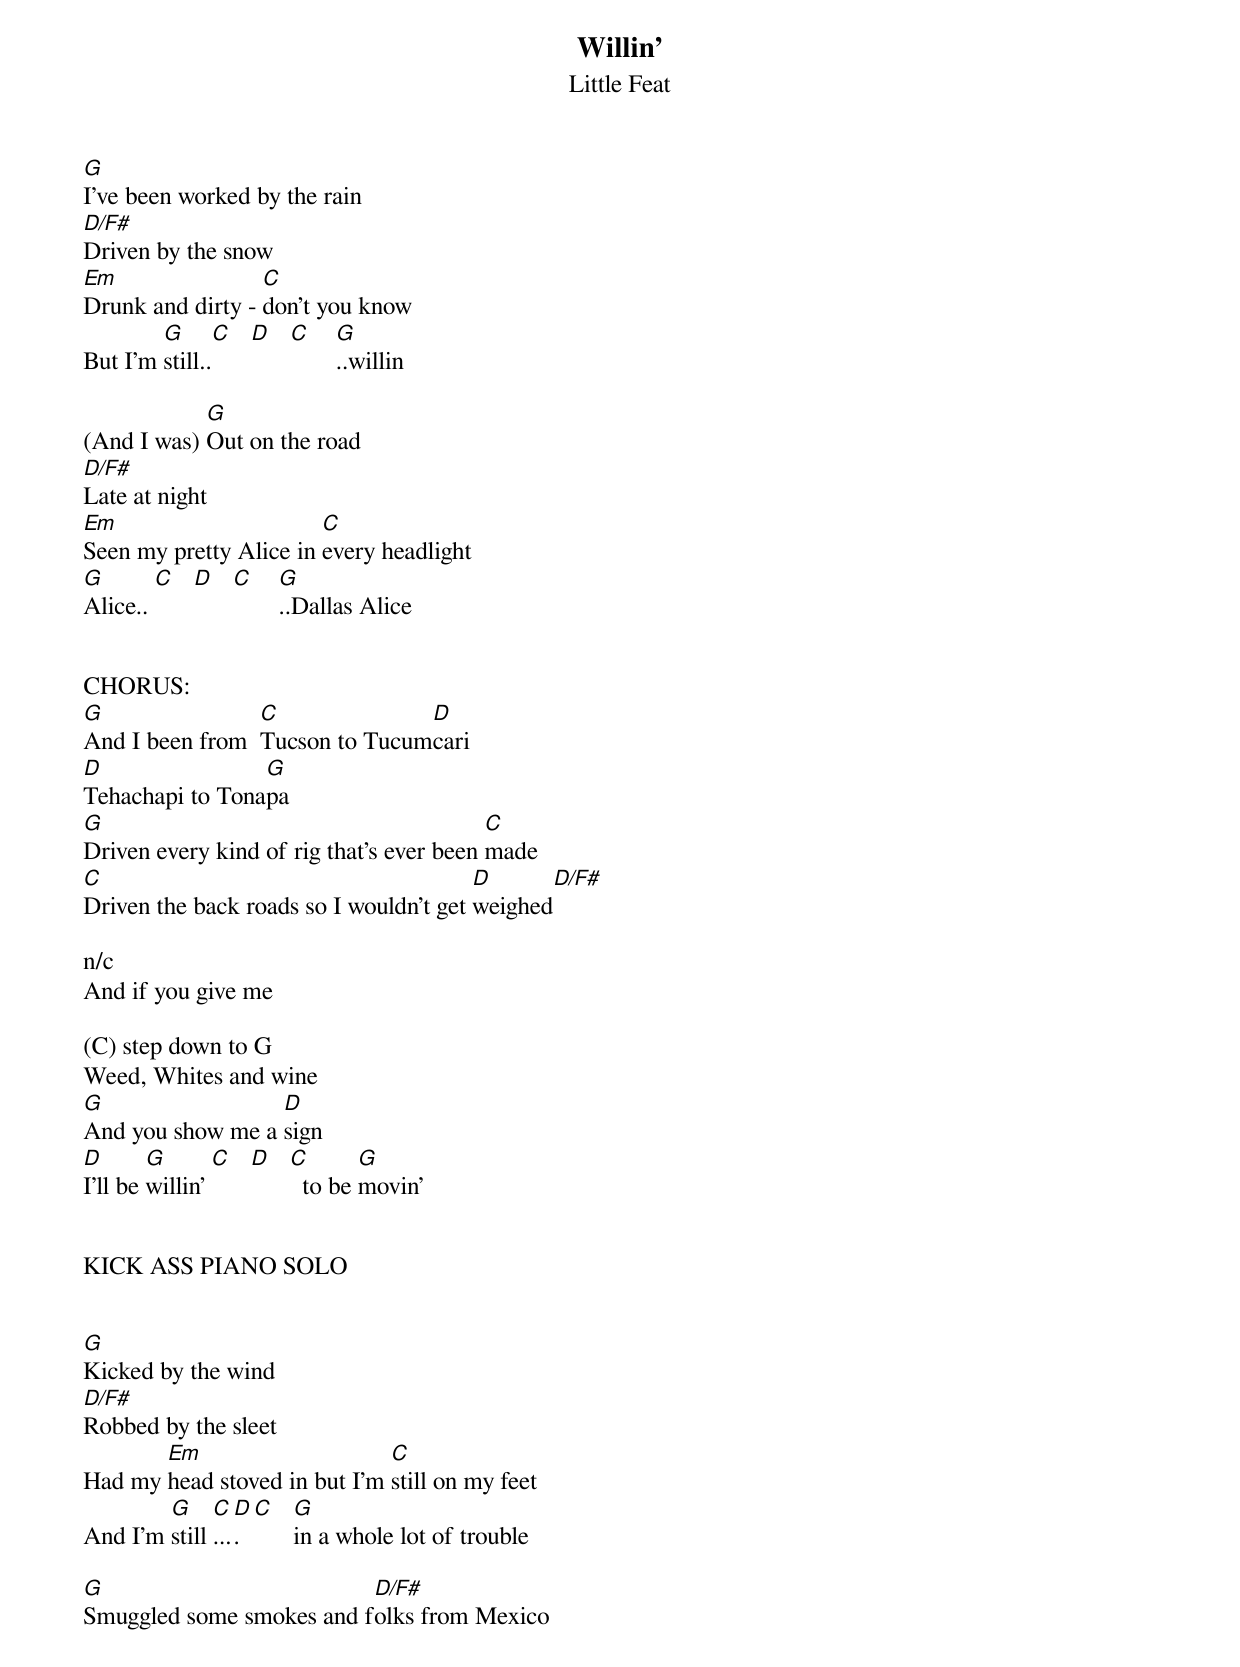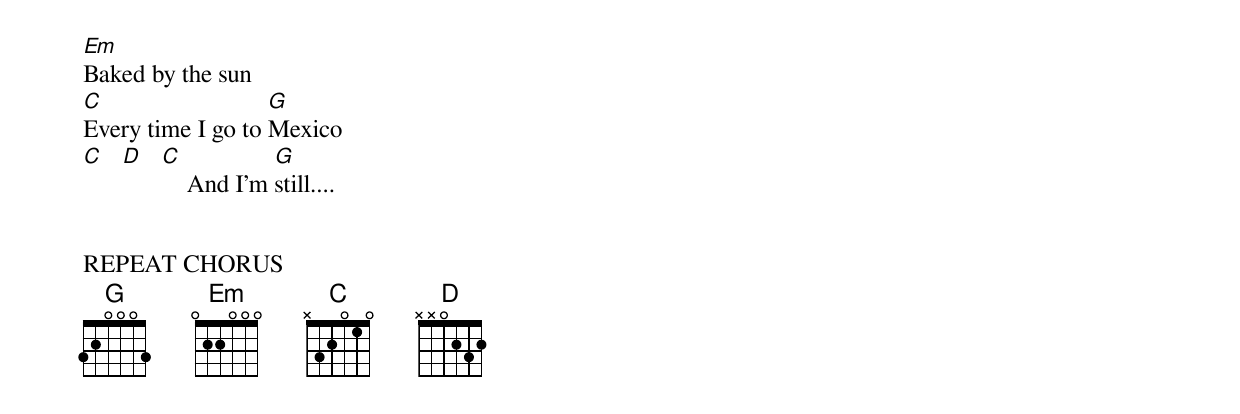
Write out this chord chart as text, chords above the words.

Willin’
Little Feat

INTRO: G  D/F# Em  C  G    C  D*  C  G     (twice)		D* = x54030


G
I've been worked by the rain
D/F#
Driven by the snow
Em                C
Drunk and dirty - don't you know
        G      C  D  C   G
But I'm still..          ..willin

            G
(And I was) Out on the road
D/F#
Late at night
Em                      C
Seen my pretty Alice in every headlight
G       C  D  C   G
Alice..           ..Dallas Alice


CHORUS:
G                C              D
And I been from  Tucson to Tucumcari
D                G
Tehachapi to Tonapa
G                                         C
Driven every kind of rig that's ever been made
C                                       D        D/F#
Driven the back roads so I wouldn't get weighed

n/c
And if you give me

(C) step down to G
Weed, Whites and wine
G                 D
And you show me a sign
D       G       C  D  C       G
I'll be willin'         to be movin'


KICK ASS PIANO SOLO


G
Kicked by the wind
D/F#
Robbed by the sleet
       Em                     C
Had my head stoved in but I'm still on my feet
        G     C  D  C  G
And I'm still ....     in a whole lot of trouble

G                         D/F#
Smuggled some smokes and folks from Mexico
Em
Baked by the sun
C                  G
Every time I go to Mexico
C  D  C           G
          And I'm still....


REPEAT CHORUS
